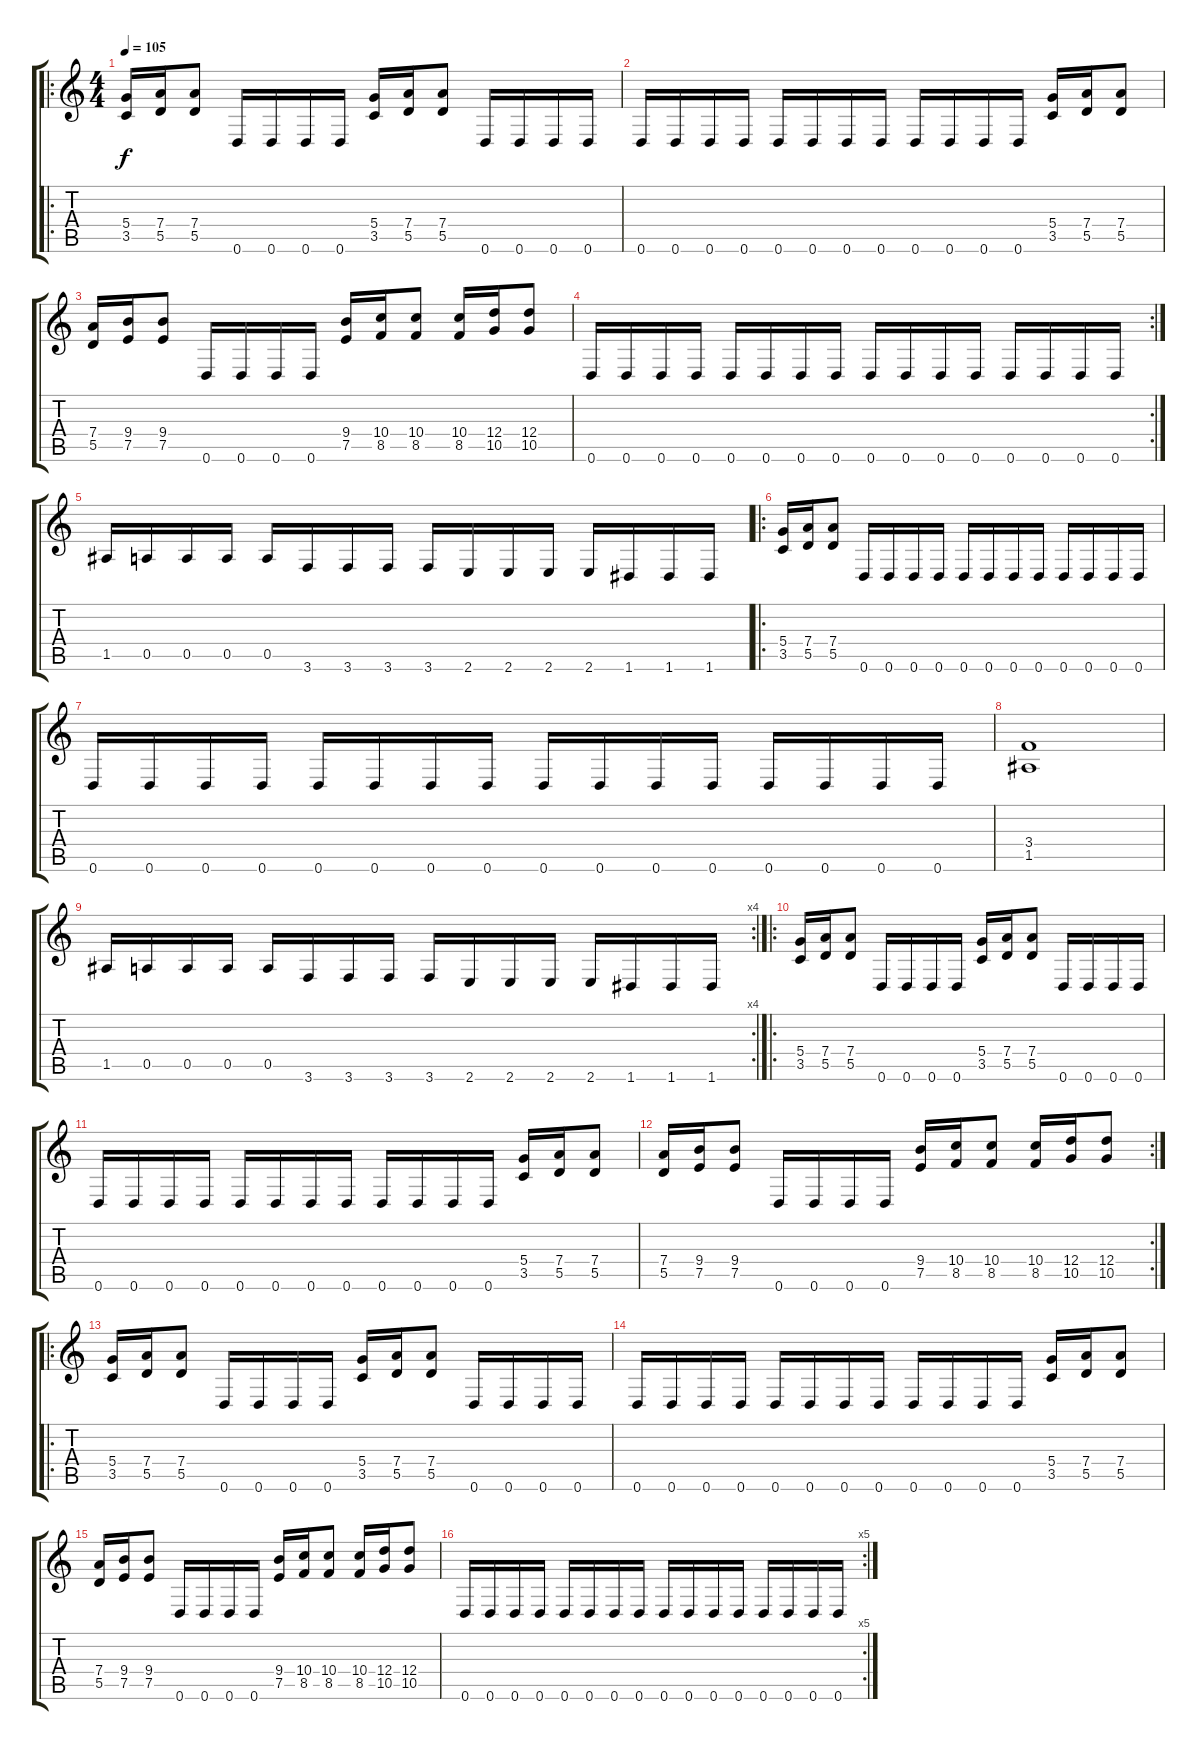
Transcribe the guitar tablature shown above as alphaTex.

\track "" {instrument distortionguitar}
\staff {score tabs}
\tuning (E4 B3 G3 D3 A2 D2) {hide}
\ro
\ts (4 4)
\tempo 105
\clef g2
\ks c
(5.4 3.5).16{dy f} (7.4 5.5).16 (7.4 5.5).8 0.6.16 0.6.16 0.6.16 0.6.16 (5.4 3.5).16 (7.4 5.5).16 (7.4 5.5).8 0.6.16 0.6.16 0.6.16 0.6.16 |
0.6.16 0.6.16 0.6.16 0.6.16 0.6.16 0.6.16 0.6.16 0.6.16 0.6.16 0.6.16 0.6.16 0.6.16 (5.4 3.5).16 (7.4 5.5).16 (7.4 5.5).8 |
(7.4 5.5).16 (9.4 7.5).16 (9.4 7.5).8 0.6.16 0.6.16 0.6.16 0.6.16 (9.4 7.5).16 (10.4 8.5).16 (10.4 8.5).8 (10.4 8.5).16 (12.4 10.5).16 (12.4 10.5).8 |
\rc 2
0.6.16 0.6.16 0.6.16 0.6.16 0.6.16 0.6.16 0.6.16 0.6.16 0.6.16 0.6.16 0.6.16 0.6.16 0.6.16 0.6.16 0.6.16 0.6.16 |
1.5.16 0.5.16 0.5.16 0.5.16 0.5.16 3.6.16 3.6.16 3.6.16 3.6.16 2.6.16 2.6.16 2.6.16 2.6.16 1.6.16 1.6.16 1.6.16 |
\ro
(5.4 3.5).16 (7.4 5.5).16 (7.4 5.5).8 0.6.16 0.6.16 0.6.16 0.6.16 0.6.16 0.6.16 0.6.16 0.6.16 0.6.16 0.6.16 0.6.16 0.6.16 |
0.6.16 0.6.16 0.6.16 0.6.16 0.6.16 0.6.16 0.6.16 0.6.16 0.6.16 0.6.16 0.6.16 0.6.16 0.6.16 0.6.16 0.6.16 0.6.16 |
(3.4 1.5).1 |
\rc 4
1.5.16 0.5.16 0.5.16 0.5.16 0.5.16 3.6.16 3.6.16 3.6.16 3.6.16 2.6.16 2.6.16 2.6.16 2.6.16 1.6.16 1.6.16 1.6.16 |
\ro
(5.4 3.5).16 (7.4 5.5).16 (7.4 5.5).8 0.6.16 0.6.16 0.6.16 0.6.16 (5.4 3.5).16 (7.4 5.5).16 (7.4 5.5).8 0.6.16 0.6.16 0.6.16 0.6.16 |
0.6.16 0.6.16 0.6.16 0.6.16 0.6.16 0.6.16 0.6.16 0.6.16 0.6.16 0.6.16 0.6.16 0.6.16 (5.4 3.5).16 (7.4 5.5).16 (7.4 5.5).8 |
\rc 2
(7.4 5.5).16 (9.4 7.5).16 (9.4 7.5).8 0.6.16 0.6.16 0.6.16 0.6.16 (9.4 7.5).16 (10.4 8.5).16 (10.4 8.5).8 (10.4 8.5).16 (12.4 10.5).16 (12.4 10.5).8 |
\ro
(5.4 3.5).16 (7.4 5.5).16 (7.4 5.5).8 0.6.16 0.6.16 0.6.16 0.6.16 (5.4 3.5).16 (7.4 5.5).16 (7.4 5.5).8 0.6.16 0.6.16 0.6.16 0.6.16 |
0.6.16 0.6.16 0.6.16 0.6.16 0.6.16 0.6.16 0.6.16 0.6.16 0.6.16 0.6.16 0.6.16 0.6.16 (5.4 3.5).16 (7.4 5.5).16 (7.4 5.5).8 |
(7.4 5.5).16 (9.4 7.5).16 (9.4 7.5).8 0.6.16 0.6.16 0.6.16 0.6.16 (9.4 7.5).16 (10.4 8.5).16 (10.4 8.5).8 (10.4 8.5).16 (12.4 10.5).16 (12.4 10.5).8 |
\rc 5
0.6.16 0.6.16 0.6.16 0.6.16 0.6.16 0.6.16 0.6.16 0.6.16 0.6.16 0.6.16 0.6.16 0.6.16 0.6.16 0.6.16 0.6.16 0.6.16
